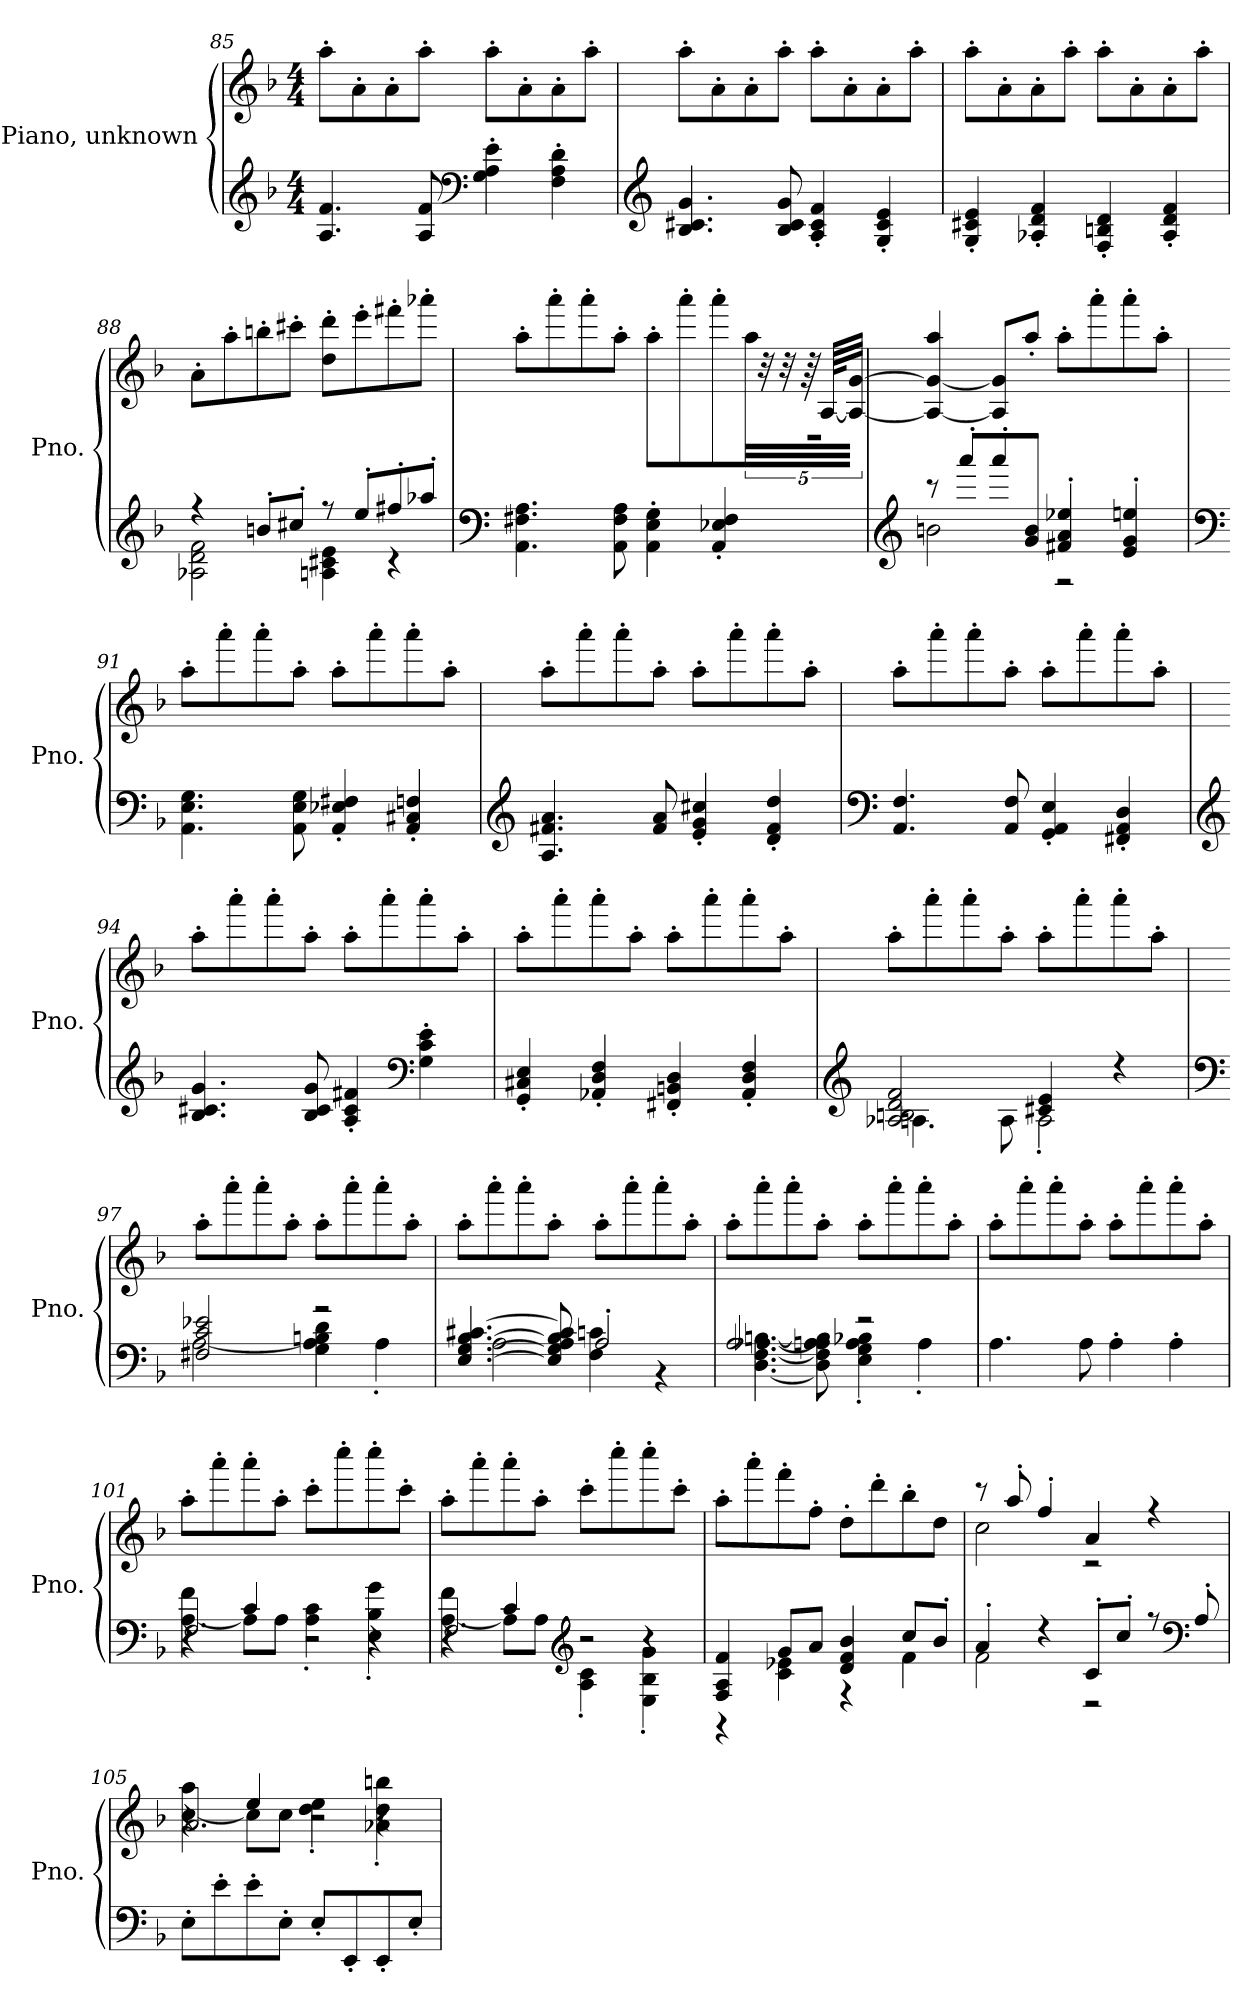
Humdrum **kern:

**kern	**kern
*part1	*part1
*staff2	*staff1
*I"Piano, unknown	*
*I'Pno.	*
*clefG2	*clefG2
*k[b-]	*k[b-]
*M4/4	*M4/4
=85	=85
4.A/ 4.f/	8aa'\L
.	8a'\
.	8a'\
8A/ 8f/	8aa'\J
*clefF4	*
4G\' 4A\' 4e\'	8aa'\L
.	8a'\
4F\' 4A\' 4d\'	8a'\
.	8aa'\J
=86	=86
*clefG2	*
4.B-/ 4.c#X/ 4.g/	8aa'\L
.	8a'\
.	8a'\
8B-/ 8c#/ 8g/	8aa'\J
4A/' 4c#/' 4f/'	8aa'\L
.	8a'\
4G/' 4c#/' 4e/'	8a'\
.	8aa'\J
!!LO:LB:g=z
=87	=87
4G/' 4c#X/' 4e/'	8aa'\L
.	8a'\
4A-X/' 4d/' 4f/'	8a'\
.	8aa'\J
4F/' 4Bn/' 4d/'	8aa'\L
.	8a'\
4A-/' 4d/' 4f/'	8a'\
.	8aa'\J
=88	=88
*^	*
4r	2A-X\ 2d\ 2f\	8a'\L
.	.	8aa'\
8bn'/L	.	8bbn'\
8cc#X'/J	.	8ccc#X'\J
8r	4An\ 4c#X\ 4e\	8dd\' 8ddd\'L
8ee'/L	.	8eee'\
8ff#X'/	4r	8fff#X'\
8aa-X'/J	.	8aaa-X'\J
*v	*v	*
=89	=89
*clefF4	*
4.AA\ 4.F#X\ 4.A\	8aa'\L
.	8aaa'\
.	8aaa'\
8AA\ 8F#\ 8A\	8aa'\J
4AA\' 4E\' 4G\'	8aa'\L
.	8aaa'\
4AA/' 4E-X/' 4F#/'	8aaa'\
.	40aa\Jkk
.	40r
.	40r
.	80r
.	[80A/KLLL
.	40A/_ [40g/JJJ
!!LO:LB:g=z
=90	=90
*clefG2	*
*^	*
8r	2bn\	4A/_ 4g/_ 4aa/
8aaa'/L	.	.
8aaa'/	.	8A/] 8g/]L
8g/ 8b/J	.	8aa'/J
4f#X/' 4a/' 4ee-X/'	2r	8aa'\L
.	.	8aaa'\
4e/' 4g/' 4een/'	.	8aaa'\
.	.	8aa'\J
*v	*v	*
=91	=91
*clefF4	*
4.AA\ 4.E\ 4.G\	8aa'\L
.	8aaa'\
.	8aaa'\
8AA\ 8E\ 8G\	8aa'\J
4AA/' 4E-X/' 4F#X/'	8aa'\L
.	8aaa'\
4AA/' 4C#X/' 4Fn/'	8aaa'\
.	8aa'\J
=92	=92
*clefG2	*
4.A/ 4.f#X/ 4.a/	8aa'\L
.	8aaa'\
.	8aaa'\
8f#/ 8a/	8aa'\J
4e/' 4g/' 4cc#X/'	8aa'\L
.	8aaa'\
4d/' 4f#/' 4dd/'	8aaa'\
.	8aa'\J
!!LO:LB:g=z
=93	=93
*clefF4	*
4.AA/ 4.F/	8aa'\L
.	8aaa'\
.	8aaa'\
8AA/ 8F/	8aa'\J
4GG/' 4AA/' 4E/'	8aa'\L
.	8aaa'\
4FF#X/' 4AA/' 4D/'	8aaa'\
.	8aa'\J
=94	=94
*clefG2	*
4.B-/ 4.c#X/ 4.g/	8aa'\L
.	8aaa'\
.	8aaa'\
8B-/ 8c#/ 8g/	8aa'\J
4A/' 4c#/' 4f#X/'	8aa'\L
.	8aaa'\
*clefF4	*
4G\' 4c#\' 4e\'	8aaa'\
.	8aa'\J
=95	=95
4GG/' 4C#X/' 4E/'	8aa'\L
.	8aaa'\
4AA-X/' 4D/' 4F/'	8aaa'\
.	8aa'\J
4FF#X/' 4BBn/' 4D/'	8aa'\L
.	8aaa'\
4AA-/' 4D/' 4F/'	8aaa'\
.	8aa'\J
!!LO:LB:g=z
=96	=96
*clefG2	*
*^	*
2A-X/ 2Bn/ 2d/ 2f/	4.An\	8aa'\L
.	.	8aaa'\
.	.	8aaa'\
.	8A\	8aa'\J
4c#X/ 4e/	2A'\	8aa'\L
.	.	8aaa'\
4r	.	8aaa'\
.	.	8aa'\J
=97	=97	=97
*clefF4	*	*
2F#X/ 2c/ 2e-X/	[2A\	8aa'\L
.	.	8aaa'\
.	.	8aaa'\
.	.	8aa'\J
2r	4G\ 4A\] 4Bn\ 4d\	8aa'\L
.	.	8aaa'\
.	4A'\	8aaa'\
.	.	8aa'\J
=98	=98	=98
[4.E/ [4.G/ [4.B-/ [4.c#X/	2A\	8aa'\L
.	.	8aaa'\
.	.	8aaa'\
8E/] 8G/] 8A/ 8B-/] 8c#/]	.	8aa'\J
2A'/	4F\ 4cn\	8aa'\L
.	.	8aaa'\
.	4r	8aaa'\
.	.	8aa'\J
!!LO:PB:g=z
=99	=99	=99
2A/	[4.D\ [4.F\ [4.A-X\ [4.Bn\	8aa'\L
.	.	8aaa'\
.	.	8aaa'\
.	8D\] 8F\] 8A-\] 8An\ 8B\]	8aa'\J
2r	4E\' 4G\' 4A\' 4B-X\'	8aa'\L
.	.	8aaa'\
.	4A'\	8aaa'\
.	.	8aa'\J
*v	*v	*
=100	=100
4.A\	8aa'\L
.	8aaa'\
.	8aaa'\
8A\	8aa'\J
4A'\	8aa'\L
.	8aaa'\
4A'\	8aaa'\
.	8aa'\J
=101	=101
*^	*
*	*^	*
4r	[4A\ 4f\	2.F/	8aa'\L
.	.	.	8aaa'\
4c/	8A\L]	.	8aaa'\
.	8A\J	.	8aa'\J
2r	4A\' 4c\'	.	8ccc'\L
.	.	.	8cccc'\
.	4E\' 4B-\' 4g\'	4r	8cccc'\
.	.	.	8ccc'\J
!!LO:LB:g=z
=102	=102	=102	=102
4r	[4A\ 4f\	2.F/	8aa'\L
.	.	.	8aaa'\
4c/	8A\L]	.	8aaa'\
.	8A\J	.	8aa'\J
*clefG2	*	*	*
2r	4A\' 4c\'	.	8ccc'\L
.	.	.	8cccc'\
.	4E\' 4B-\' 4g\'	4r	8cccc'\
.	.	.	8ccc'\J
*	*v	*v	*
=103	=103	=103
4F/ 4A/ 4f/	4r	8aa'\L
.	.	8aaa'\
8g/L	4c\ 4e-X\	8fff'\
8a/J	.	8ff'\J
4d/ 4f/ 4b-/	4r	8dd'\L
.	.	8ddd'\
8cc/L	4f\	8bb-'\
8b-'/J	.	8dd\J
=104	=104	=104
*	*	*^
4a'/	2f\	8r	2cc\
.	.	8aa'/	.
4r	.	4ff'/	.
8c'/L	2r	4a/	2r
8cc'/J	.	.	.
8r	.	4r	.
*clefF4	*	*	*
8A'/	.	.	.
*v	*v	*	*
=105	=105	=105
*	*	*^
8E'\L	4r	[4cc\ 4aa\	2.a/
8e'\	.	.	.
8e'\	4ee/	8cc\L]	.
8E'\J	.	8cc\J	.
8E'/L	2r	4dd\' 4ee\'	.
8EE'/	.	.	.
8EE'/	.	4a-X\' 4dd\' 4bbn\'	4r
8E'/J	.	.	.
*	*v	*v	*v
=	=
*-	*-
